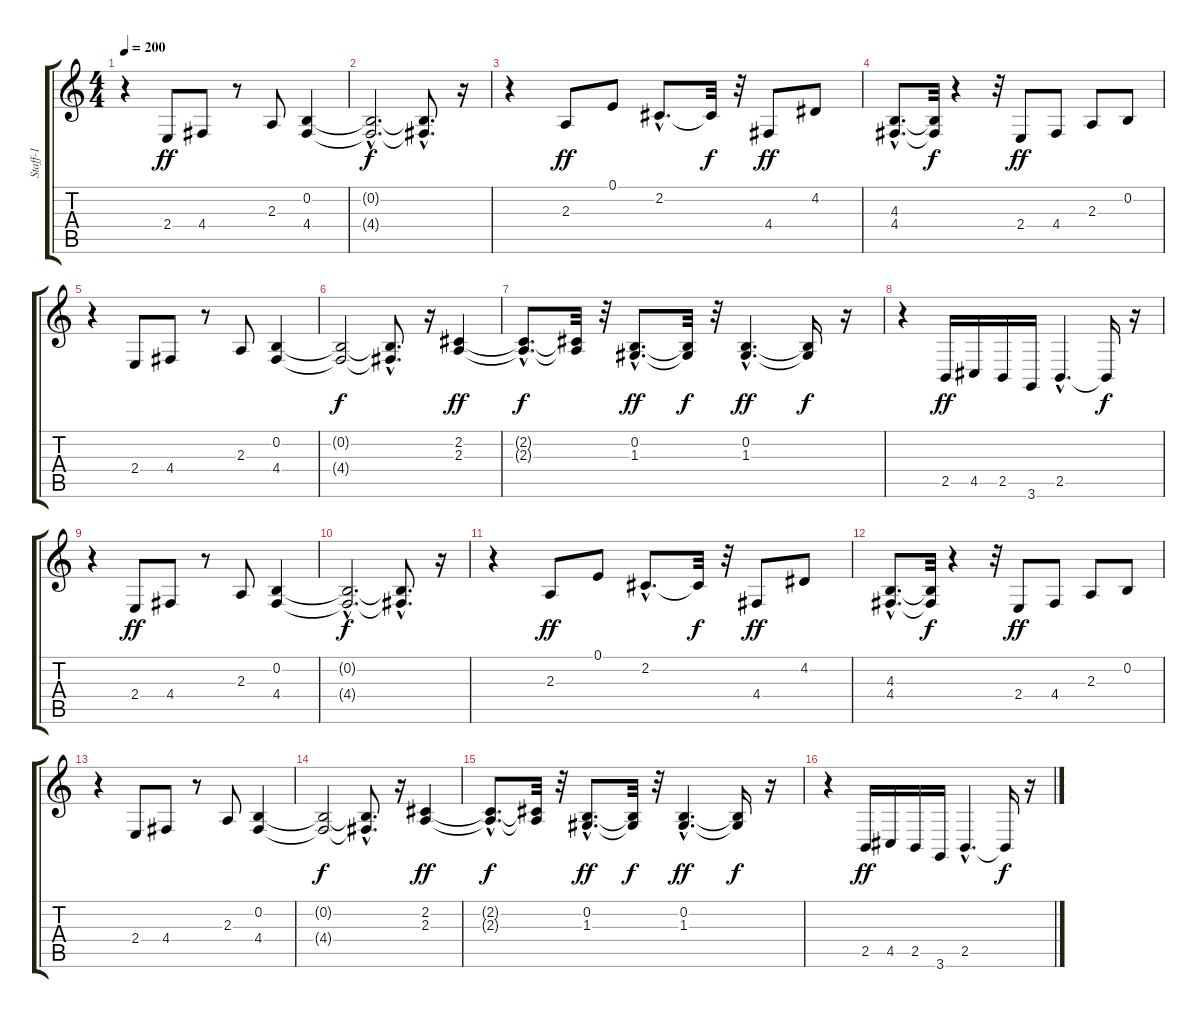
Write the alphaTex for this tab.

\track ("Staff-1" "Staff-1") {instrument stringensemble1}
\staff {score tabs}
\tuning (E4 B3 G3 D3 A2 E2) {hide}
\ts (4 4)
\tempo 200
\clef g2
\ks c
r.4{dy f} 2.4.8{dy ff} 4.4.8 r.8 2.3.8 (0.2 4.4).4 |
(0.2{hac t} 4.4{hac t}).2{d dy f} (0.2{hac t} 4.4{hac t}).8{d} r.16 |
r.4 2.3.8{dy ff} 0.1.8 2.2{hac}.8{d} 2.2{t}.32{dy f} r.32 4.4.8{dy ff} 4.2.8 |
(4.3{hac} 4.4{hac}).8{d} (4.3{t} 4.4{t}).32{dy f} r.4 r.32 2.4.8{dy ff} 4.4.8 2.3.8 0.2.8 |
r.4 2.4.8 4.4.8 r.8 2.3.8 (0.2 4.4).4 |
(0.2{t} 4.4{t}).2{dy f} (0.2{hac t} 4.4{hac t}).8{d} r.16 (2.2 2.3).4{dy ff} |
(2.2{hac t} 2.3{hac t}).8{d dy f} (2.2{t} 2.3{t}).32 r.32 (0.2{hac} 1.3{hac}).8{d dy ff} (0.2{t} 1.3{t}).32{dy f} r.32 (0.2{hac} 1.3{hac}).4{d dy ff} (0.2{t} 1.3{t}).16{dy f} r.16 |
r.4 2.5.16{dy ff} 4.5.16 2.5.16 3.6.16 2.5{hac}.4{d} 2.5{t}.16{dy f} r.16 |
r.4 2.4.8{dy ff} 4.4.8 r.8 2.3.8 (0.2 4.4).4 |
(0.2{hac t} 4.4{hac t}).2{d dy f} (0.2{hac t} 4.4{hac t}).8{d} r.16 |
r.4 2.3.8{dy ff} 0.1.8 2.2{hac}.8{d} 2.2{t}.32{dy f} r.32 4.4.8{dy ff} 4.2.8 |
(4.3{hac} 4.4{hac}).8{d} (4.3{t} 4.4{t}).32{dy f} r.4 r.32 2.4.8{dy ff} 4.4.8 2.3.8 0.2.8 |
r.4 2.4.8 4.4.8 r.8 2.3.8 (0.2 4.4).4 |
(0.2{t} 4.4{t}).2{dy f} (0.2{hac t} 4.4{hac t}).8{d} r.16 (2.2 2.3).4{dy ff} |
(2.2{hac t} 2.3{hac t}).8{d dy f} (2.2{t} 2.3{t}).32 r.32 (0.2{hac} 1.3{hac}).8{d dy ff} (0.2{t} 1.3{t}).32{dy f} r.32 (0.2{hac} 1.3{hac}).4{d dy ff} (0.2{t} 1.3{t}).16{dy f} r.16 |
r.4 2.5.16{dy ff} 4.5.16 2.5.16 3.6.16 2.5{hac}.4{d} 2.5{t}.16{dy f} r.16
